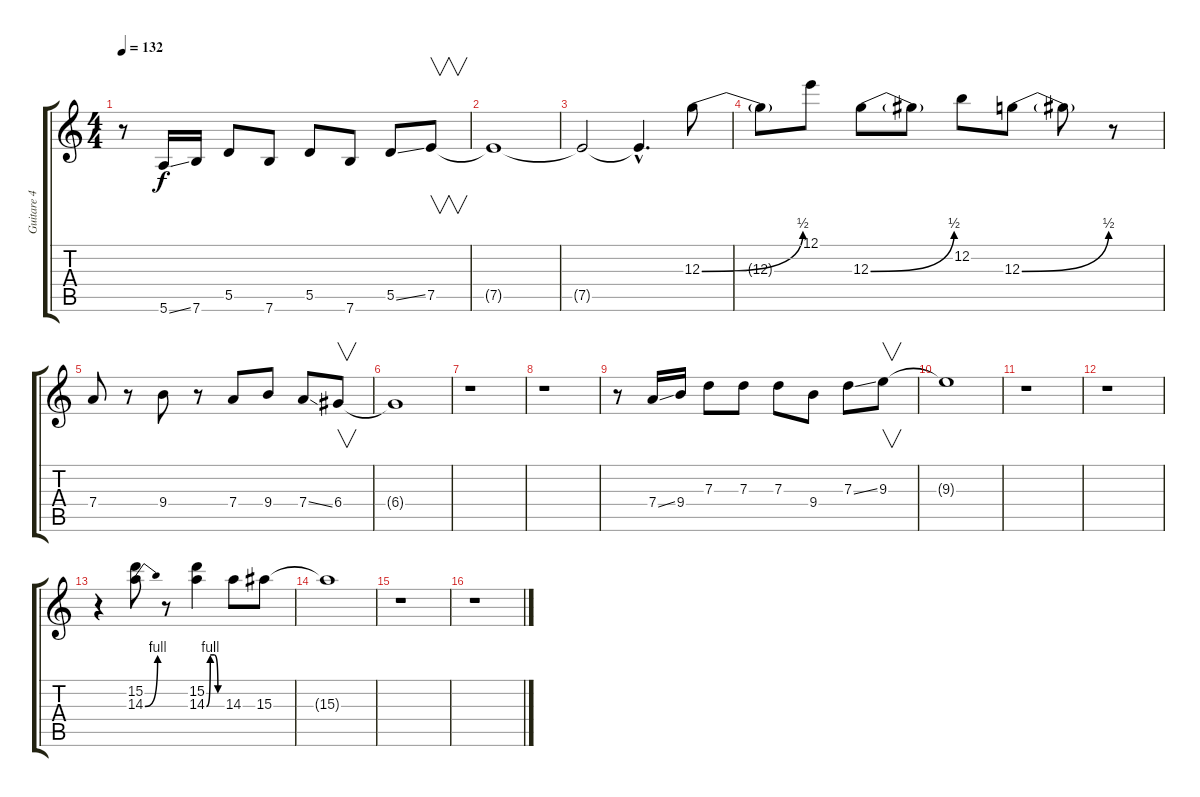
\track ("Guitare 4 (Solo)" "Guitare 4 ") {instrument distortionguitar}
\staff {score tabs}
\tuning (E4 B3 G3 D3 A2 E2) {hide}
\ts (4 4)
\tempo 132
\clef g2
\ks c
r.8{dy f} 5.6{ss}.16 7.6.16 5.5.8 7.6.8 5.5.8 7.6.8 5.5{ss}.8 7.5.8{v} |
7.5{t}.1 |
7.5{t}.2 7.5{hac t}.4{d} 12.3{be (bend 0 0 60 2)}.8 |
12.3{t}.8 12.1.8 12.3{be (bend 0 0 60 2)}.8 12.3{t}.8 12.2.8 12.3{be (bend 0 0 60 2)}.8 12.3{t}.8 r.8 |
7.4.8 r.8 9.4.8 r.8 7.4.8 9.4.8 7.4{ss}.8 6.4.8{v} |
6.4{t}.1 |
r.1 |
r.1 |
r.8 7.4{ss}.16 9.4.16 7.3.8 7.3.8 7.3.8 9.4.8 7.3{ss}.8 9.3.8{v} |
9.3{t}.1 |
r.1 |
r.1 |
r.4 (15.2 14.3{be (bend 0 0 60 4)}).8 r.8 (15.2 14.3{be (custom 0 0 15 4 30 4 45 0 60 0)}).4 14.3.8 15.3.8 |
15.3{t}.1 |
r.1 |
r.1
